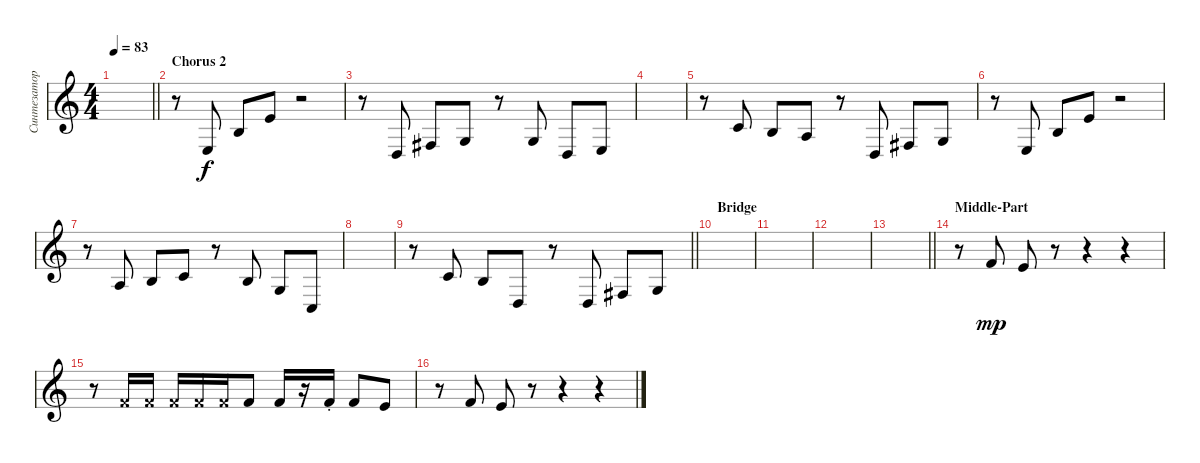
\track ("Синтезатор" "Синтезатор") {instrument lead2sawtooth}
\staff {score}
\tuning (E4 B3 G3 D3 A2 D2) {hide}
\ts (4 4)
\tempo 83
\clef g2
\barLineRight lightlight
\ks c
|
\section ("" "Chorus 2")
r.8 2.4.8 0.2.8 0.1.8 r.2 |
r.8 0.4.8 4.4.8 0.3.8 r.8 0.3.8 0.4.8 2.4.8 |
|
r.8 1.2.8 0.2.8 2.3.8 r.8 0.4.8 4.4.8 0.3.8 |
r.8 2.4.8 0.2.8 0.1.8 r.2 |
r.8 2.3.8 0.2.8 1.2.8 r.8 0.2.8 0.3.8 3.5.8 |
|
\barLineRight lightlight
r.8 1.2.8 0.2.8 0.4.8 r.8 0.4.8 4.4.8 0.3.8 |
\section ("" "Bridge")
|
|
|
\barLineRight lightlight
|
\section ("" "Middle-Part")
r.8 1.1.8{dy mp} 0.1.8 r.8 r.4 r.4 |
r.8 1.1{x}.16 1.1{x}.16 1.1{x}.16 1.1{x}.16 1.1{x}.16 1.1.8 1.1.16 r.16 1.1{st}.16 1.1.8 0.1.8 |
r.8 1.1.8 0.1.8 r.8 r.4 r.4
